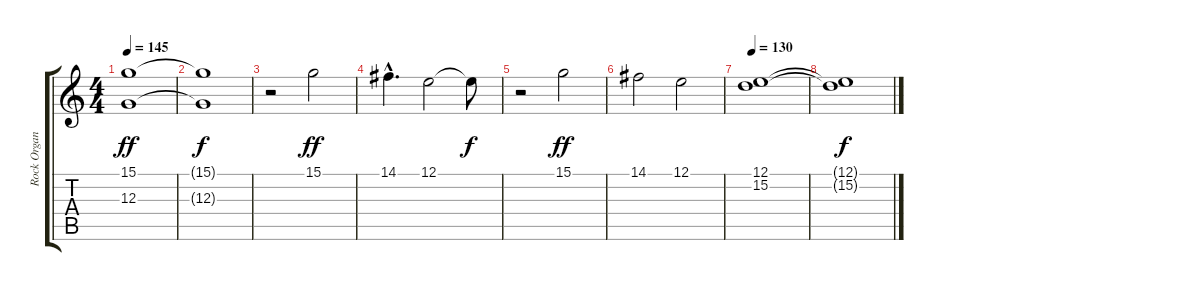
\track ("Rock Organ Lead" "Rock Organ") {instrument rockorgan}
\staff {score tabs}
\tuning (E4 B3 G3 D3 A2 E2) {hide}
\ts (4 4)
\tempo 145
\clef g2
\ks c
(15.1 12.3).1{dy ff} |
(15.1{t} 12.3{t}).1{dy f} |
r.2 15.1.2{dy ff} |
14.1{hac}.4{d} 12.1.2 12.1{t}.8{dy f} |
r.2 15.1.2{dy ff} |
14.1.2 12.1.2 |
\tempo 130
(12.1 15.2).1 |
(12.1{t} 15.2{t}).1{dy f}
